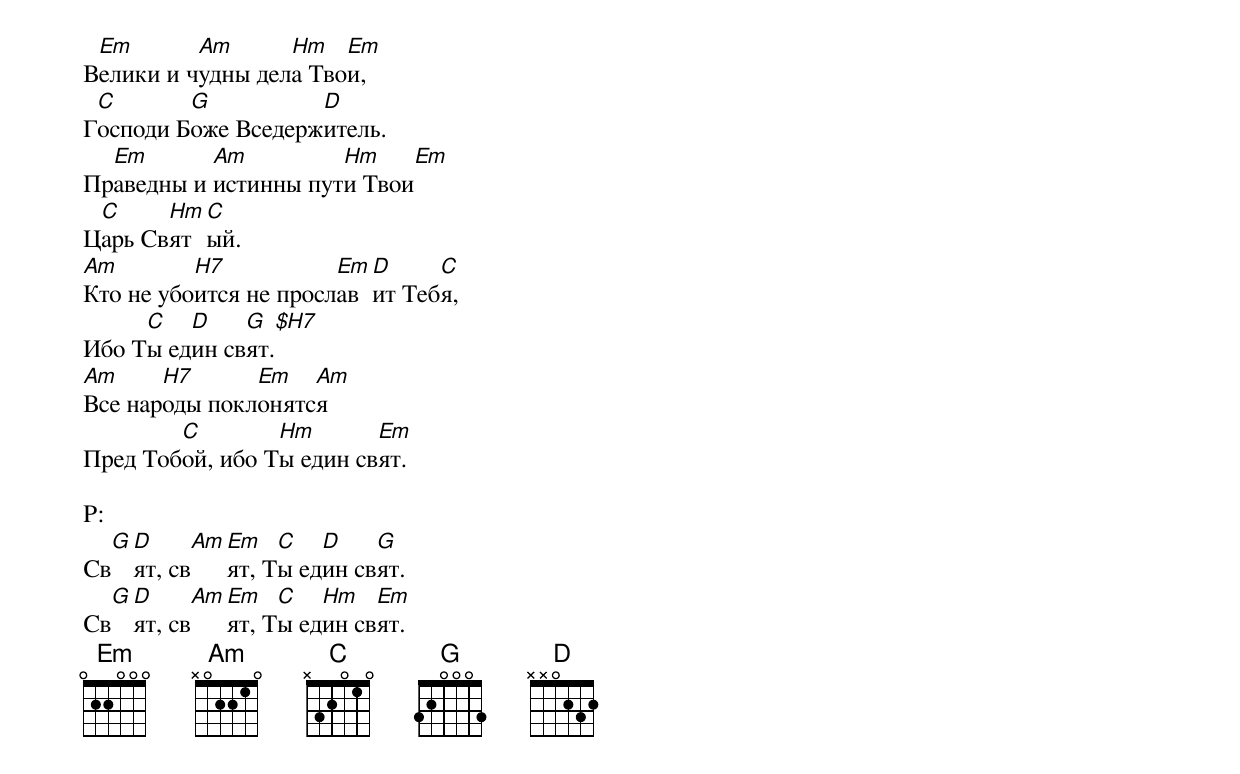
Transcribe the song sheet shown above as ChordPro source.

В[Em]елики и ч[Am]удны дел[Hm]а Тво[Em]и,
Г[C]осподи Б[G]оже Вседерж[D]итель.
Пр[Em]аведны и [Am]истинны пут[Hm]и Твои[Em]
Ц[C]арь Св[Hm]ят[C]ый.
[Am]Кто не убо[H7]ится не просл[Em]ав[D]ит Теб[C]я,
Ибо Т[C]ы ед[D]ин св[G]ят.[$H7]
[Am]Все нар[H7]оды покл[Em]онятс[Am]я
Пред Тоб[C]ой, ибо Т[Hm]ы един св[Em]ят.

P:
Св[G][D]ят, св[Am][Em]ят, Т[C]ы ед[D]ин св[G]ят.
Св[G][D]ят, св[Am][Em]ят, Т[C]ы ед[Hm]ин св[Em]ят.
